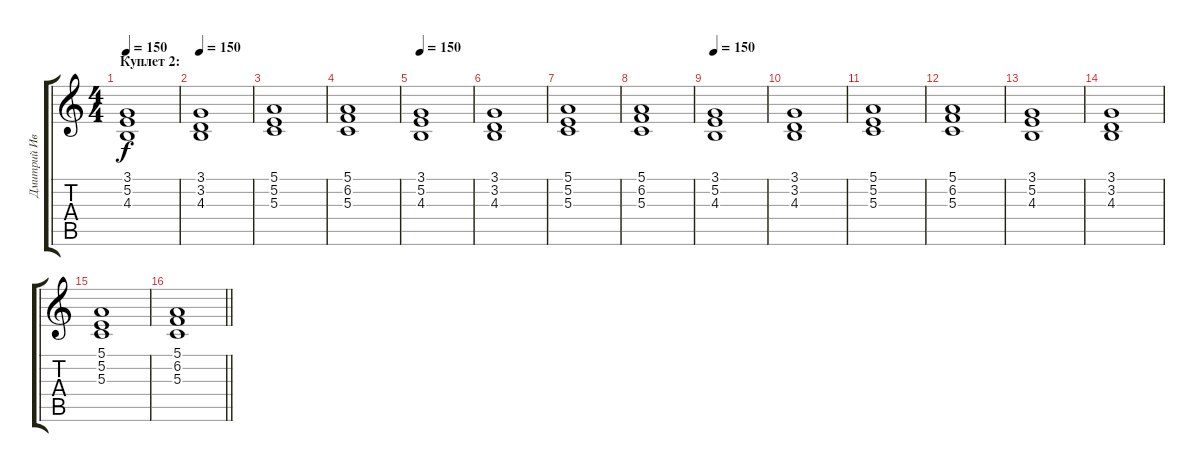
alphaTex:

\track ("Дмитрий Иванов" "Дмитрий Ив") {instrument stringensemble2}
\staff {score tabs}
\tuning (E4 B3 G3 D3 A2 E2) {hide}
\ts (4 4)
\section ("" "Куплет 2:")
\tempo 150
\clef g2
\ks c
(3.1 5.2 4.3).1{dy f} |
\tempo 150
(3.1 3.2 4.3).1 |
(5.1 5.2 5.3).1 |
(5.1 6.2 5.3).1 |
\tempo 150
(3.1 5.2 4.3).1 |
(3.1 3.2 4.3).1 |
(5.1 5.2 5.3).1 |
(5.1 6.2 5.3).1 |
\tempo 150
(3.1 5.2 4.3).1 |
(3.1 3.2 4.3).1 |
(5.1 5.2 5.3).1 |
(5.1 6.2 5.3).1 |
(3.1 5.2 4.3).1 |
(3.1 3.2 4.3).1 |
(5.1 5.2 5.3).1 |
\barLineRight lightlight
(5.1 6.2 5.3).1
